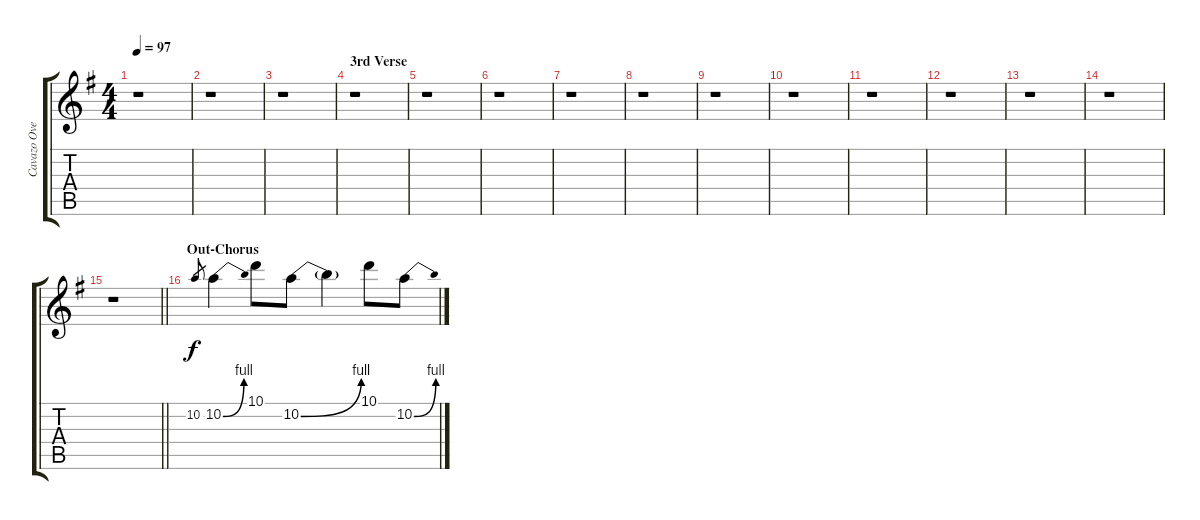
\track ("Cavazo Overdub" "Cavazo Ove") {instrument overdrivenguitar}
\staff {score tabs}
\tuning (E4 B3 G3 D3 A2 E2) {hide}
\ts (4 4)
\tempo 97
\clef g2
\ks g
r.1{dy f} |
r.1 |
r.1 |
\section ("" "3rd Verse")
r.1 |
r.1 |
r.1 |
r.1 |
r.1 |
r.1 |
r.1 |
r.1 |
r.1 |
r.1 |
r.1 |
\barLineRight lightlight
r.1 |
\section ("" "Out-Chorus")
10.2.8{gr} 10.2{be (bend 0 0 60 4)}.4 10.1.8 10.2{be (bend 0 0 60 4)}.8 10.2{t}.4 10.1.8 10.2{be (bend 0 0 60 4)}.8
